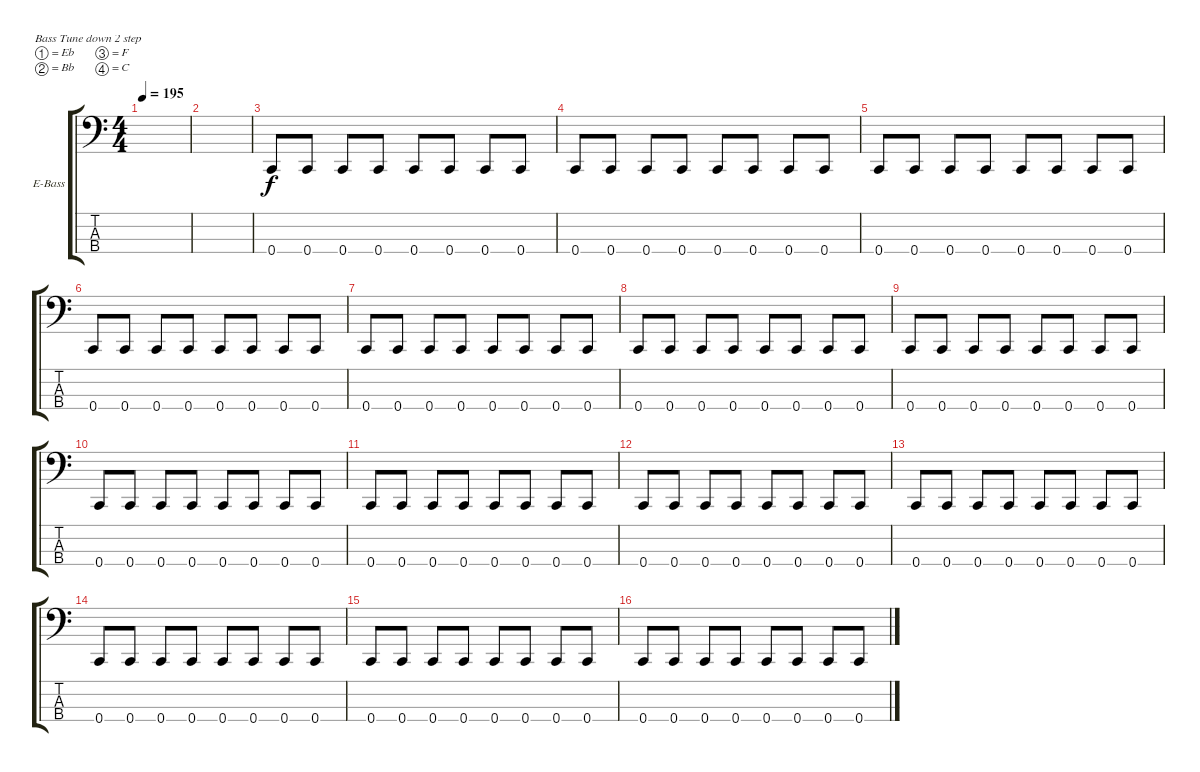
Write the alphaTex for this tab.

\defaultSystemsLayout 4
\bracketExtendMode groupsimilarinstruments
\firstSystemTrackNameOrientation horizontal
\otherSystemsTrackNameOrientation horizontal
\track ("Electric Bass" "E-Bass") {instrument electricbassfinger}
\staff {score tabs}
\tuning (Eb2 Bb1 F1 C1)
\ts (4 4)
\tempo 195
\clef f4
\scale
0.485477
\ks c
|
\scale
0.257261 |
\scale
0.257261 0.4.8 0.4.8 0.4.8 0.4.8 0.4.8 0.4.8 0.4.8 0.4.8 |
\scale
0.333333 0.4.8 0.4.8 0.4.8 0.4.8 0.4.8 0.4.8 0.4.8 0.4.8 |
\scale
0.333333 0.4.8 0.4.8 0.4.8 0.4.8 0.4.8 0.4.8 0.4.8 0.4.8 |
\scale
0.333333 0.4.8 0.4.8 0.4.8 0.4.8 0.4.8 0.4.8 0.4.8 0.4.8 |
\scale
0.333333 0.4.8 0.4.8 0.4.8 0.4.8 0.4.8 0.4.8 0.4.8 0.4.8 |
\scale
0.333333 0.4.8 0.4.8 0.4.8 0.4.8 0.4.8 0.4.8 0.4.8 0.4.8 |
\scale
0.333333 0.4.8 0.4.8 0.4.8 0.4.8 0.4.8 0.4.8 0.4.8 0.4.8 |
\scale
0.333333 0.4.8 0.4.8 0.4.8 0.4.8 0.4.8 0.4.8 0.4.8 0.4.8 |
\scale
0.333333 0.4.8 0.4.8 0.4.8 0.4.8 0.4.8 0.4.8 0.4.8 0.4.8 |
\scale
0.333333 0.4.8 0.4.8 0.4.8 0.4.8 0.4.8 0.4.8 0.4.8 0.4.8 |
\scale
0.333333 0.4.8 0.4.8 0.4.8 0.4.8 0.4.8 0.4.8 0.4.8 0.4.8 |
\scale
0.333333 0.4.8 0.4.8 0.4.8 0.4.8 0.4.8 0.4.8 0.4.8 0.4.8 |
\scale
0.333333 0.4.8 0.4.8 0.4.8 0.4.8 0.4.8 0.4.8 0.4.8 0.4.8 |
\scale
0.333333 0.4.8 0.4.8 0.4.8 0.4.8 0.4.8 0.4.8 0.4.8 0.4.8
